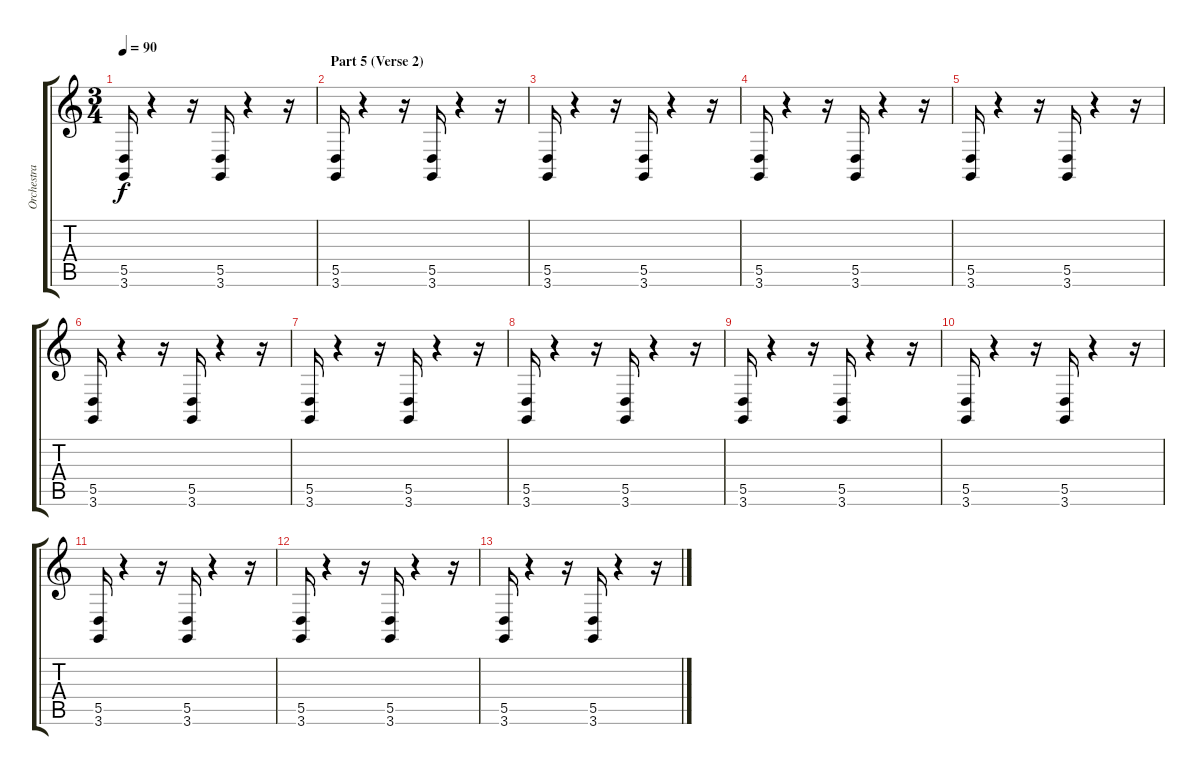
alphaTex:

\track ("Orchestra Hit" "Orchestra ") {instrument orchestrahit}
\staff {score tabs}
\tuning (E4 B3 G3 D3 A2 E2) {hide}
\ts (3 4)
\tempo 90
\clef g2
\ks c
(5.5 3.6).16{dy f} r.4 r.16 (5.5 3.6).16 r.4 r.16 |
\section ("" "Part 5 (Verse 2)")
(5.5 3.6).16 r.4 r.16 (5.5 3.6).16 r.4 r.16 |
(5.5 3.6).16 r.4 r.16 (5.5 3.6).16 r.4 r.16 |
(5.5 3.6).16 r.4 r.16 (5.5 3.6).16 r.4 r.16 |
(5.5 3.6).16 r.4 r.16 (5.5 3.6).16 r.4 r.16 |
(5.5 3.6).16 r.4 r.16 (5.5 3.6).16 r.4 r.16 |
(5.5 3.6).16 r.4 r.16 (5.5 3.6).16 r.4 r.16 |
(5.5 3.6).16 r.4 r.16 (5.5 3.6).16 r.4 r.16 |
(5.5 3.6).16 r.4 r.16 (5.5 3.6).16 r.4 r.16 |
(5.5 3.6).16 r.4 r.16 (5.5 3.6).16 r.4 r.16 |
(5.5 3.6).16 r.4 r.16 (5.5 3.6).16 r.4 r.16 |
(5.5 3.6).16 r.4 r.16 (5.5 3.6).16 r.4 r.16 |
(5.5 3.6).16 r.4 r.16 (5.5 3.6).16 r.4 r.16
